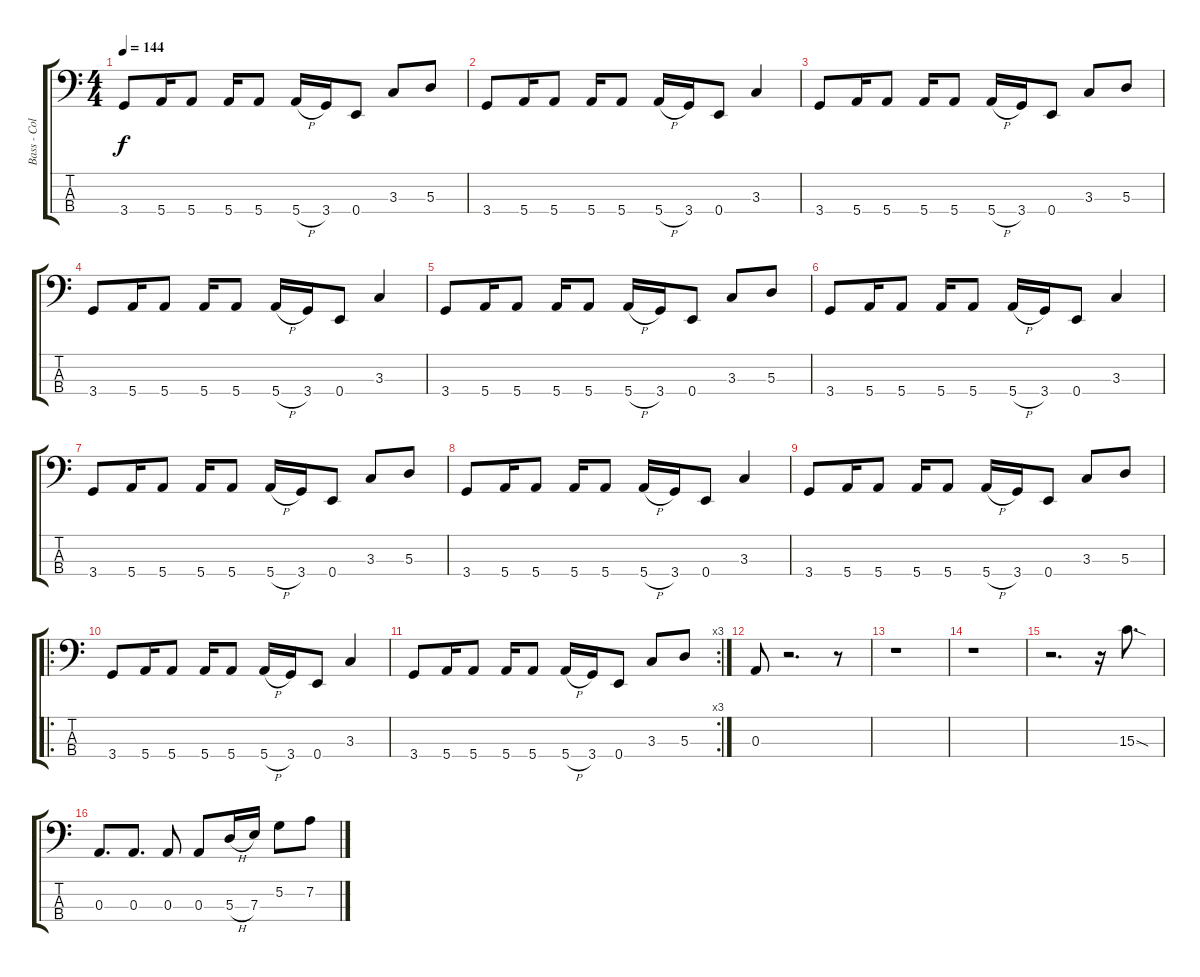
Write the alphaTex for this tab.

\track ("Bass - Colin Kimberly" "Bass - Col") {instrument electricbasspick}
\staff {score tabs}
\tuning (G2 D2 A1 E1) {hide}
\ts (4 4)
\tempo 144
\clef f4
\ks c
3.4.8{dy f} 5.4.16 5.4.8 5.4.16 5.4.8 5.4{h}.16 3.4.16 0.4.8 3.3.8 5.3.8 |
3.4.8 5.4.16 5.4.8 5.4.16 5.4.8 5.4{h}.16 3.4.16 0.4.8 3.3.4 |
3.4.8 5.4.16 5.4.8 5.4.16 5.4.8 5.4{h}.16 3.4.16 0.4.8 3.3.8 5.3.8 |
3.4.8 5.4.16 5.4.8 5.4.16 5.4.8 5.4{h}.16 3.4.16 0.4.8 3.3.4 |
3.4.8 5.4.16 5.4.8 5.4.16 5.4.8 5.4{h}.16 3.4.16 0.4.8 3.3.8 5.3.8 |
3.4.8 5.4.16 5.4.8 5.4.16 5.4.8 5.4{h}.16 3.4.16 0.4.8 3.3.4 |
3.4.8 5.4.16 5.4.8 5.4.16 5.4.8 5.4{h}.16 3.4.16 0.4.8 3.3.8 5.3.8 |
3.4.8 5.4.16 5.4.8 5.4.16 5.4.8 5.4{h}.16 3.4.16 0.4.8 3.3.4 |
3.4.8 5.4.16 5.4.8 5.4.16 5.4.8 5.4{h}.16 3.4.16 0.4.8 3.3.8 5.3.8 |
\ro
3.4.8 5.4.16 5.4.8 5.4.16 5.4.8 5.4{h}.16 3.4.16 0.4.8 3.3.4 |
\rc 3
3.4.8 5.4.16 5.4.8 5.4.16 5.4.8 5.4{h}.16 3.4.16 0.4.8 3.3.8 5.3.8 |
0.3.8 r.2{d} r.8 |
r.1 |
r.1 |
r.2{d} r.16 15.3{sod}.8{d} |
0.3.8{d} 0.3.8{d} 0.3.8 0.3.8 5.3{h}.16 7.3.16 5.2.8 7.2.8
